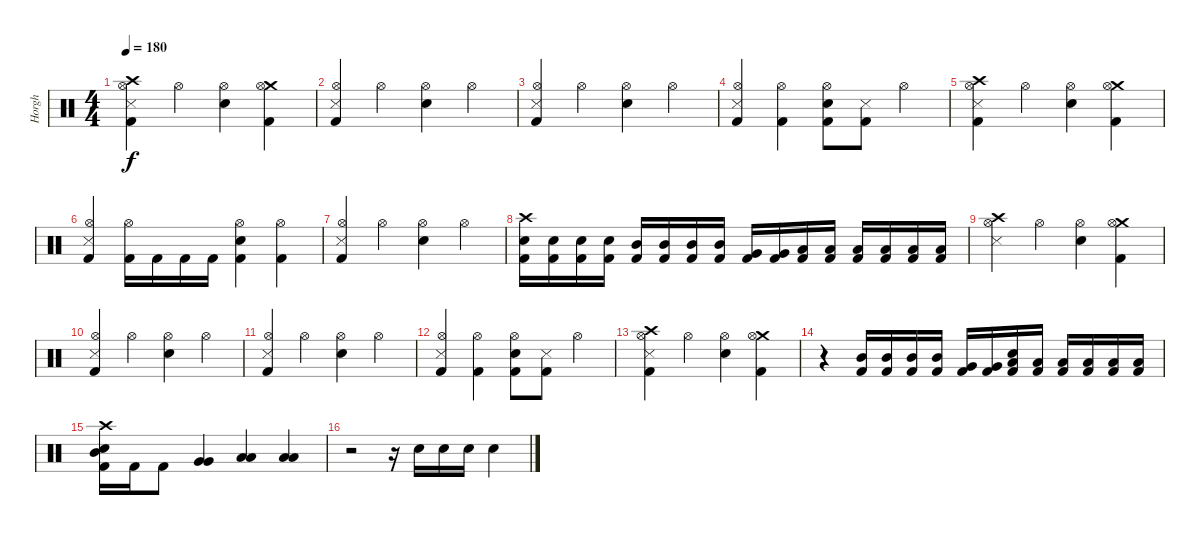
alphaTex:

\track ("Horgh" "Horgh") {instrument percussion}
\staff {score}
\articulation defaults
\ts (4 4)
\tempo 180
\clef neutral
\ks c
("Crash high (hit)" "Snare (side stick) 3" "Hi-Hat (open)" "Kick (hit) 2").4{dy f} "Hi-Hat (open)".4 ("Hi-Hat (open)" "Electric Snare (hit)").4 ("Crash medium (hit)" "Hi-Hat (open)" "Kick (hit) 2").4 |
("Snare (side stick) 3" "Hi-Hat (open)" "Kick (hit) 2").4 "Hi-Hat (open)".4 ("Hi-Hat (open)" "Electric Snare (hit)").4 "Hi-Hat (open)".4 |
("Snare (side stick) 3" "Hi-Hat (open)" "Kick (hit) 2").4 "Hi-Hat (open)".4 ("Hi-Hat (open)" "Electric Snare (hit)").4 "Hi-Hat (open)".4 |
("Snare (side stick) 3" "Hi-Hat (open)" "Kick (hit) 2").4 ("Hi-Hat (open)" "Kick (hit) 2").4 ("Hi-Hat (open)" "Electric Snare (hit)" "Kick (hit) 2").8 ("Snare (side stick) 3" "Kick (hit) 2").8 "Hi-Hat (open)".4 |
("Crash high (hit)" "Snare (side stick) 3" "Hi-Hat (open)" "Kick (hit) 2").4 "Hi-Hat (open)".4 ("Hi-Hat (open)" "Electric Snare (hit)").4 ("Crash medium (hit)" "Hi-Hat (open)" "Kick (hit) 2").4 |
("Snare (side stick) 3" "Hi-Hat (open)" "Kick (hit) 2").4 ("Hi-Hat (open)" "Kick (hit) 2").16 "Kick (hit) 2".16 "Kick (hit) 2".16 "Kick (hit) 2".16 ("Hi-Hat (open)" "Electric Snare (hit)" "Kick (hit) 2").4 ("Hi-Hat (open)" "Kick (hit) 2").4 |
("Snare (side stick) 3" "Hi-Hat (open)" "Kick (hit) 2").4 "Hi-Hat (open)".4 ("Hi-Hat (open)" "Electric Snare (hit)").4 "Hi-Hat (open)".4 |
("Crash high (hit)" "Electric Snare (hit)" "Kick (hit) 2").16 ("Electric Snare (hit)" "Kick (hit) 2").16 ("Electric Snare (hit)" "Kick (hit) 2").16 ("Electric Snare (hit)" "Kick (hit) 2").16 ("Mid Tom (hit)" "Kick (hit) 2").16 ("Mid Tom (hit)" "Kick (hit) 2").16 ("Mid Tom (hit)" "Kick (hit) 2").16 ("Mid Tom (hit)" "Kick (hit) 2").16 ("Very Low Tom (hit)" "Kick (hit) 2").16 ("Very Low Tom (hit)" "Kick (hit) 2").16 ("Low Tom (hit)" "Kick (hit) 2").16 ("Low Tom (hit)" "Kick (hit) 2").16 ("Low Floor Tom (hit)" "Kick (hit) 2").16 ("Low Floor Tom (hit)" "Kick (hit) 2").16 ("Low Floor Tom (hit)" "Kick (hit) 2").16 ("Low Floor Tom (hit)" "Kick (hit) 2").16 |
("Crash high (hit)" "Snare (side stick) 3" "Hi-Hat (open)").4 "Hi-Hat (open)".4 ("Hi-Hat (open)" "Electric Snare (hit)").4 ("Crash medium (hit)" "Hi-Hat (open)" "Kick (hit) 2").4 |
("Snare (side stick) 3" "Hi-Hat (open)" "Kick (hit) 2").4 "Hi-Hat (open)".4 ("Hi-Hat (open)" "Electric Snare (hit)").4 "Hi-Hat (open)".4 |
("Snare (side stick) 3" "Hi-Hat (open)" "Kick (hit) 2").4 "Hi-Hat (open)".4 ("Hi-Hat (open)" "Electric Snare (hit)").4 "Hi-Hat (open)".4 |
("Snare (side stick) 3" "Hi-Hat (open)" "Kick (hit) 2").4 ("Hi-Hat (open)" "Kick (hit) 2").4 ("Hi-Hat (open)" "Electric Snare (hit)" "Kick (hit) 2").8 ("Snare (side stick) 3" "Kick (hit) 2").8 "Hi-Hat (open)".4 |
("Crash high (hit)" "Snare (side stick) 3" "Hi-Hat (open)" "Kick (hit) 2").4 "Hi-Hat (open)".4 ("Hi-Hat (open)" "Electric Snare (hit)").4 ("Crash medium (hit)" "Hi-Hat (open)" "Kick (hit) 2").4 |
r.4 ("Mid Tom (hit)" "Kick (hit) 2").16 ("Mid Tom (hit)" "Kick (hit) 2").16 ("Mid Tom (hit)" "Kick (hit) 2").16 ("Mid Tom (hit)" "Kick (hit) 2").16 ("Very Low Tom (hit)" "Kick (hit) 2").16 ("Very Low Tom (hit)" "Kick (hit) 2").16 ("Low Tom (hit)" "Electric Snare (hit)" "Kick (hit) 2").16 ("Low Tom (hit)" "Kick (hit) 2").16 ("Low Floor Tom (hit)" "Kick (hit) 2").16 ("Low Floor Tom (hit)" "Kick (hit) 2").16 ("Low Floor Tom (hit)" "Kick (hit) 2").16 ("Low Floor Tom (hit)" "Kick (hit) 2").16 |
("Crash high (hit)" "Mid Tom (hit)" "Electric Snare (hit)" "Kick (hit) 2").16 "Kick (hit) 2".16 "Kick (hit) 2".8 ("Very Low Tom (hit)" "Very Low Tom (hit)").4 ("Low Tom (hit)" "Low Tom (hit)").4 ("Low Floor Tom (hit)" "Low Floor Tom (hit)").4 |
r.2 r.16 "Electric Snare (hit)".16 "Electric Snare (hit)".16 "Electric Snare (hit)".16 "Electric Snare (hit)".4
